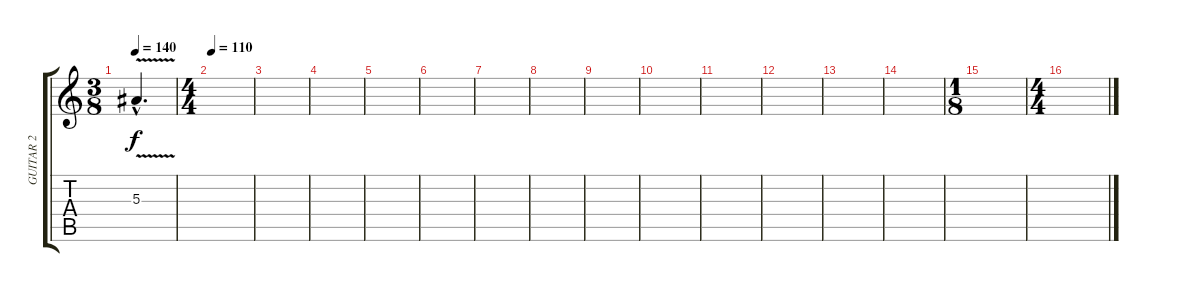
\track ("GUITAR 2" "GUITAR 2") {instrument distortionguitar}
\staff {score tabs}
\tuning (D4 A3 F3 C3 G2 D2) {hide}
\ts (3 8)
\tempo 140
\clef g2
\ks c
5.3{v hac}.4{d dy f} |
\ts (4 4)
\tempo 110
|
|
|
|
|
|
|
|
|
|
|
|
|
\ts (1 8)
|
\ts (4 4)
